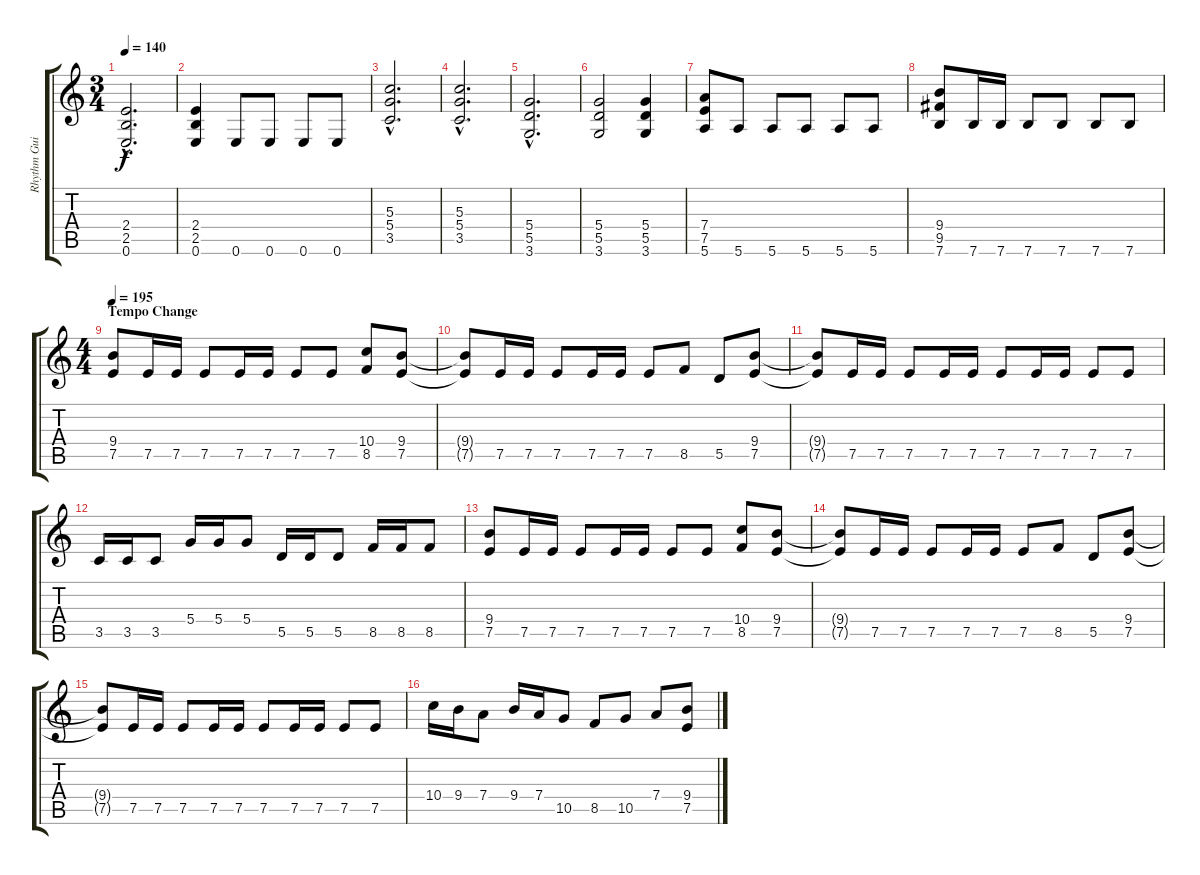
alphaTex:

\track ("Rhythm Guitar 1" "Rhythm Gui") {instrument distortionguitar}
\staff {score tabs}
\tuning (E4 B3 G3 D3 A2 E2) {hide}
\ts (3 4)
\section ("" "")
\tempo 140
\clef g2
\ks c
(2.4{hac} 2.5{hac} 0.6{hac}).2{d dy f} |
(2.4 2.5 0.6).4 0.6.8 0.6.8 0.6.8 0.6.8 |
(5.3{hac} 5.4{hac} 3.5{hac}).2{d} |
(5.3{hac} 5.4{hac} 3.5{hac}).2{d} |
(5.4{hac} 5.5{hac} 3.6{hac}).2{d} |
(5.4 5.5 3.6).2 (5.4 5.5 3.6).4 |
(7.4 7.5 5.6).8 5.6.8 5.6.8 5.6.8 5.6.8 5.6.8 |
(9.4 9.5 7.6).8 7.6.16 7.6.16 7.6.8 7.6.8 7.6.8 7.6.8 |
\ts (4 4)
\section ("" "Tempo Change")
\tempo 195
(9.4 7.5).8{volume 16} 7.5.16 7.5.16 7.5.8 7.5.16 7.5.16 7.5.8 7.5.8 (10.4 8.5).8 (9.4 7.5).8 |
(9.4{t} 7.5{t}).8 7.5.16 7.5.16 7.5.8 7.5.16 7.5.16 7.5.8 8.5.8 5.5.8 (9.4 7.5).8 |
(9.4{t} 7.5{t}).8 7.5.16 7.5.16 7.5.8 7.5.16 7.5.16 7.5.8 7.5.16 7.5.16 7.5.8 7.5.8 |
3.5.16 3.5.16 3.5.8 5.4.16 5.4.16 5.4.8 5.5.16 5.5.16 5.5.8 8.5.16 8.5.16 8.5.8 |
(9.4 7.5).8 7.5.16 7.5.16 7.5.8 7.5.16 7.5.16 7.5.8 7.5.8 (10.4 8.5).8 (9.4 7.5).8 |
(9.4{t} 7.5{t}).8 7.5.16 7.5.16 7.5.8 7.5.16 7.5.16 7.5.8 8.5.8 5.5.8 (9.4 7.5).8 |
(9.4{t} 7.5{t}).8 7.5.16 7.5.16 7.5.8 7.5.16 7.5.16 7.5.8 7.5.16 7.5.16 7.5.8 7.5.8 |
10.4.16{volume 12} 9.4.16 7.4.8 9.4.16 7.4.16 10.5.8 8.5.8 10.5.8 7.4.8 (9.4 7.5).8
